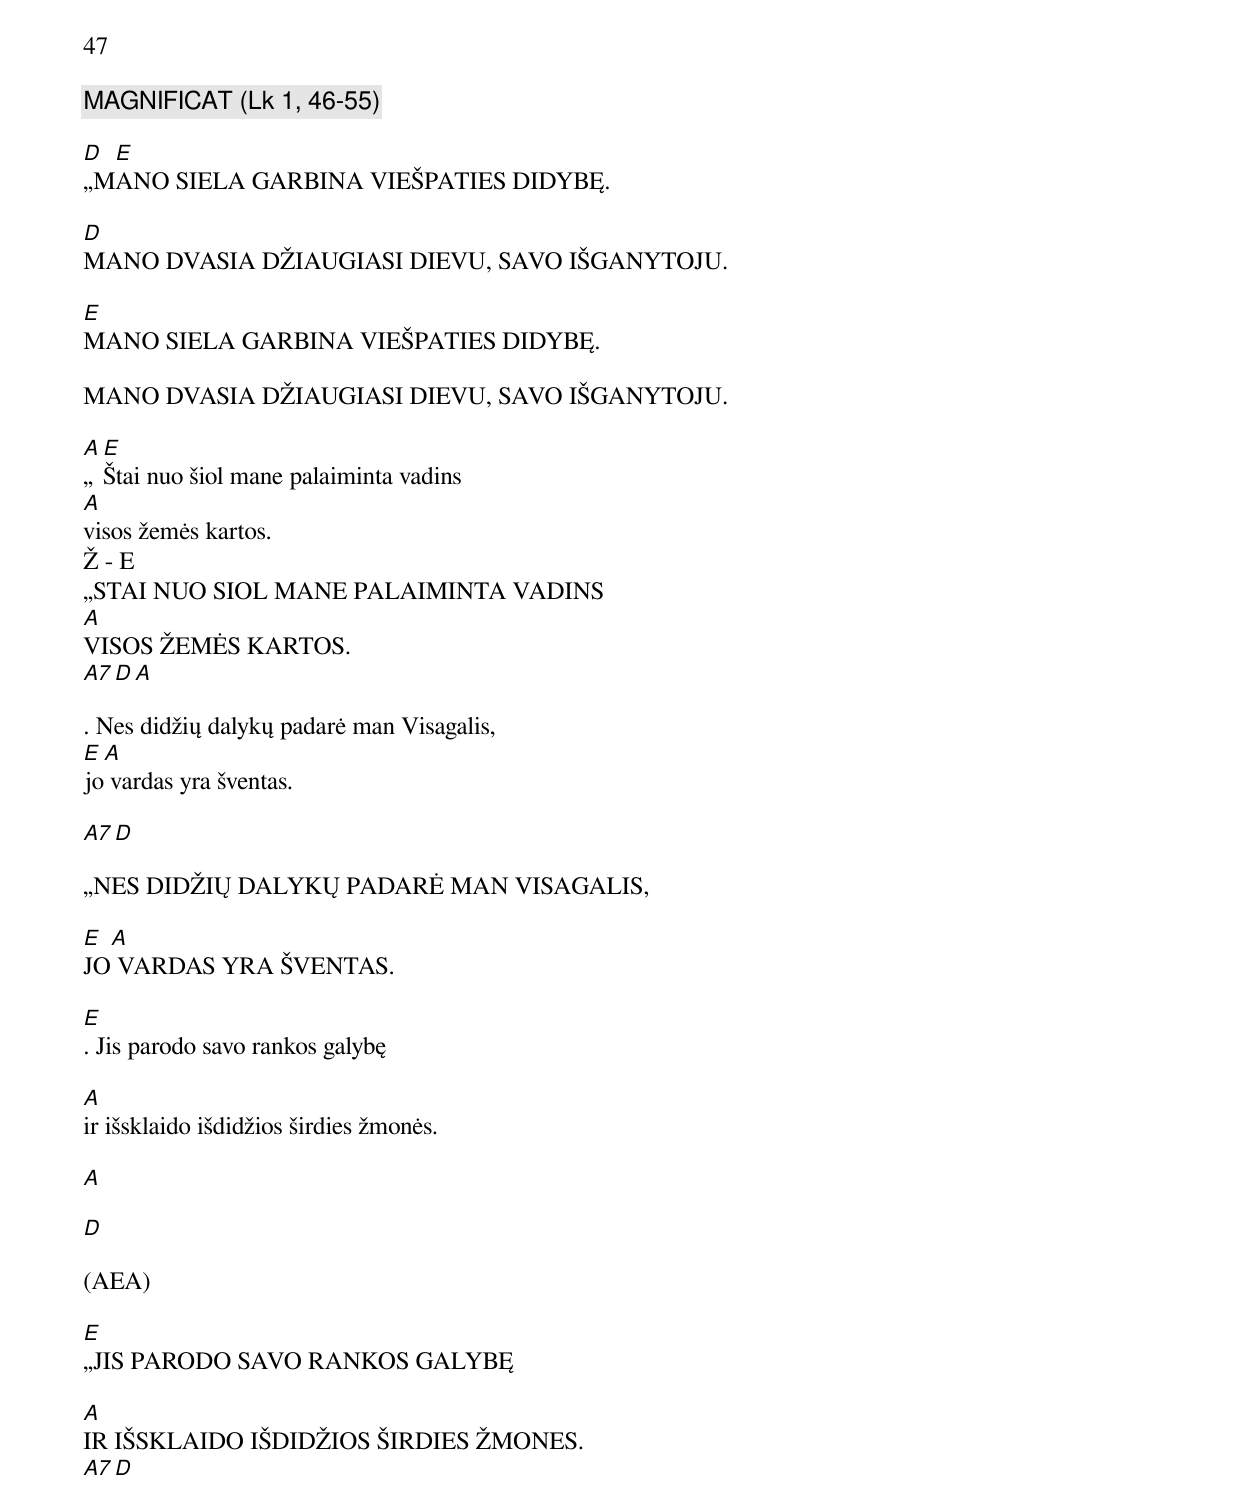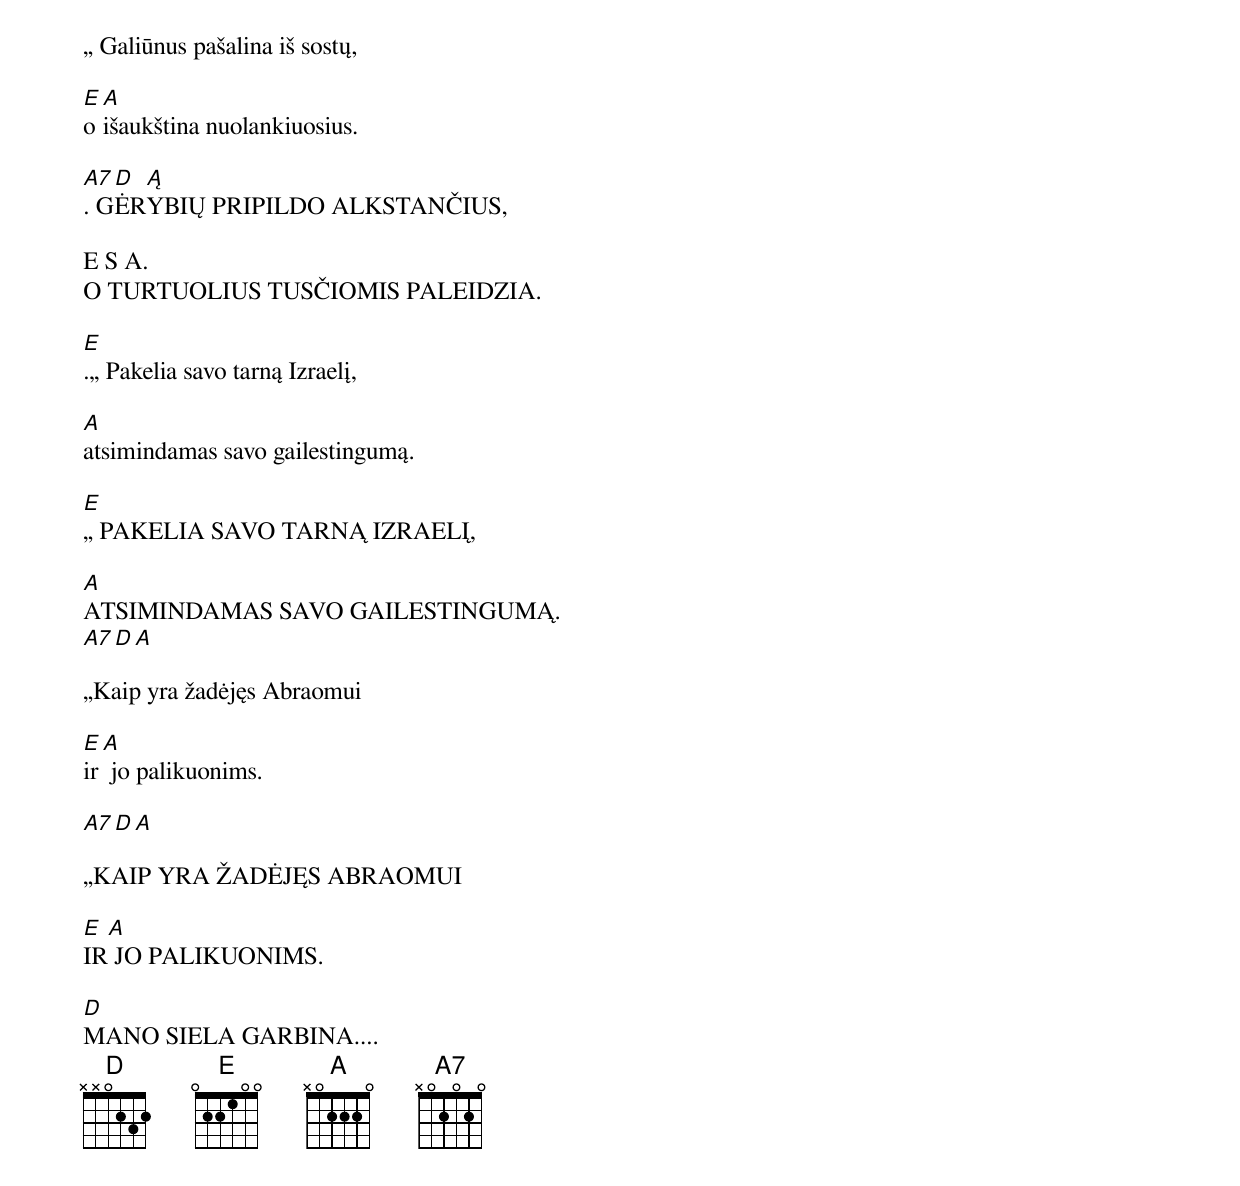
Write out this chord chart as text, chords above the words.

47

MAGNIFICAT (Lk 1, 46-55)

D E
„MANO SIELA GARBINA VIEŠPATIES DIDYBĘ.

D
MANO DVASIA DŽIAUGIASI DIEVU, SAVO IŠGANYTOJU.

E
MANO SIELA GARBINA VIEŠPATIES DIDYBĘ.

MANO DVASIA DŽIAUGIASI DIEVU, SAVO IŠGANYTOJU.

A E
„ Štai nuo šiol mane palaiminta vadins
A
visos žemės kartos.
Ž - E
„STAI NUO SIOL MANE PALAIMINTA VADINS
A
VISOS ŽEMĖS KARTOS.
A7 D A

. Nes didžių dalykų padarė man Visagalis,
E A
jo vardas yra šventas.

A7 D

„NES DIDŽIŲ DALYKŲ PADARĖ MAN VISAGALIS,

E A
JO VARDAS YRA ŠVENTAS.

E
. Jis parodo savo rankos galybę

A
ir išsklaido išdidžios širdies žmonės.

A

D

(AEA)

E
„JIS PARODO SAVO RANKOS GALYBĘ

A
IR IŠSKLAIDO IŠDIDŽIOS ŠIRDIES ŽMONES.
A7 D

„ Galiūnus pašalina iš sostų,

E A
o išaukština nuolankiuosius.

A7 D Ą
. GĖRYBIŲ PRIPILDO ALKSTANČIUS,

E S A.
O TURTUOLIUS TUSČIOMIS PALEIDZIA.

E
.„ Pakelia savo tarną Izraelį,

A
atsimindamas savo gailestingumą.

E
„ PAKELIA SAVO TARNĄ IZRAELĮ,

A
ATSIMINDAMAS SAVO GAILESTINGUMĄ.
A7 D A

„Kaip yra žadėjęs Abraomui

E A
ir jo palikuonims.

A7 D A

„KAIP YRA ŽADĖJĘS ABRAOMUI

E A
IR JO PALIKUONIMS.

D
MANO SIELA GARBINA....
